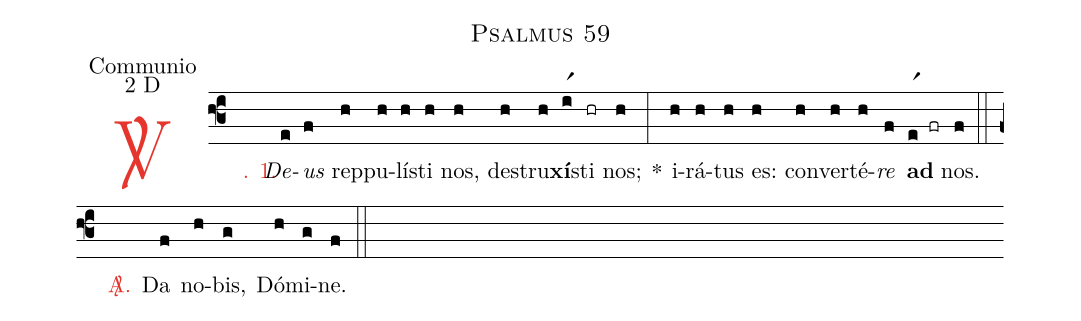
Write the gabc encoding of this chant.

name: Psalmus 59;
office-part: Communio;
mode: 2;
mode-differentia: D;
%%
(f3)

<c><sp>V/</sp>. 1.</c>() <i>De</i>(e)<i>us</i>(f) rep(h)pu(h)lí(h)sti(h) nos,(h) des(h)tru(h)<b>xí</b>(ir1)sti(hr) nos;(h) *(:) i(h)rá(h)tus(h) es:(h) con(h)ver(h)té(h)<i>re</i>(f) <b>ad</b>(er1 fr) nos.(f)

(::)

<c><sp>A/</sp>.</c>() Da(f) no(h)bis,(g) Dó(h)mi(g)ne.(f)

(::)
